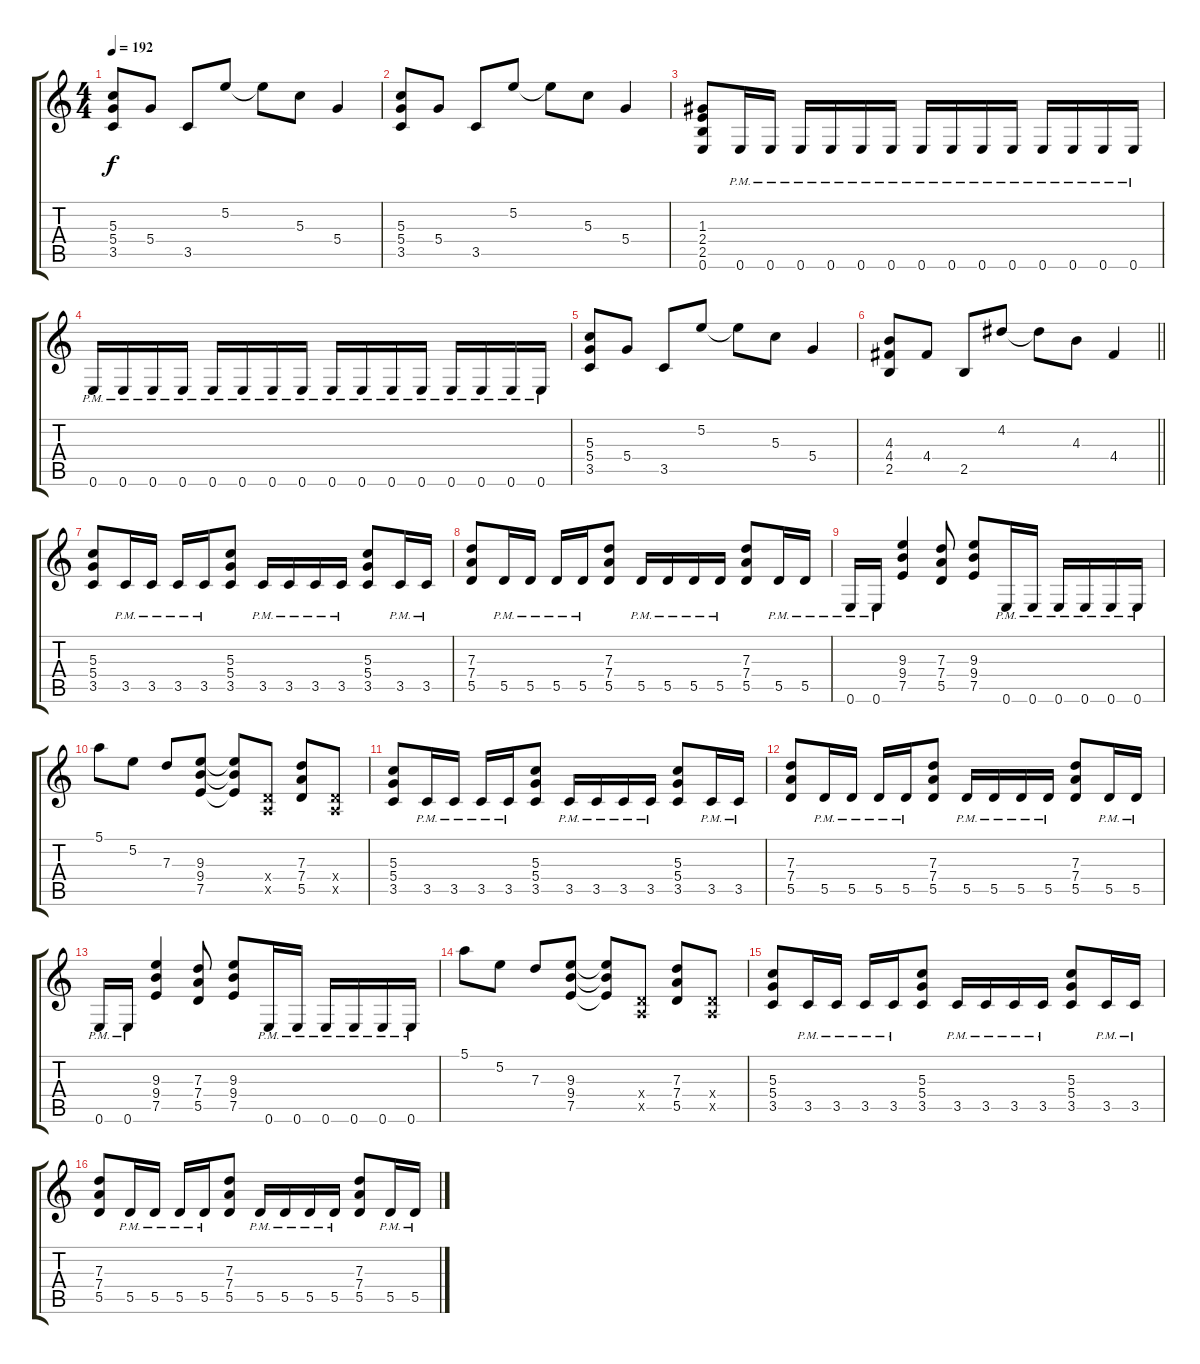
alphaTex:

\track "" {instrument distortionguitar}
\staff {score tabs}
\tuning (E4 B3 G3 D3 A2 E2) {hide}
\ts (4 4)
\tempo 192
\clef g2
\ks c
(5.3 5.4 3.5).8{dy f} 5.4.8 3.5.8 5.2.8 5.2{t}.8 5.3.8 5.4.4 |
(5.3 5.4 3.5).8 5.4.8 3.5.8 5.2.8 5.2{t}.8 5.3.8 5.4.4 |
(1.3 2.4 2.5 0.6).8 0.6{pm}.16 0.6{pm}.16 0.6{pm}.16 0.6{pm}.16 0.6{pm}.16 0.6{pm}.16 0.6{pm}.16 0.6{pm}.16 0.6{pm}.16 0.6{pm}.16 0.6{pm}.16 0.6{pm}.16 0.6{pm}.16 0.6{pm}.16 |
0.6{pm}.16 0.6{pm}.16 0.6{pm}.16 0.6{pm}.16 0.6{pm}.16 0.6{pm}.16 0.6{pm}.16 0.6{pm}.16 0.6{pm}.16 0.6{pm}.16 0.6{pm}.16 0.6{pm}.16 0.6{pm}.16 0.6{pm}.16 0.6{pm}.16 0.6{pm}.16 |
(5.3 5.4 3.5).8 5.4.8 3.5.8 5.2.8 5.2{t}.8 5.3.8 5.4.4 |
\barLineRight lightlight
(4.3 4.4 2.5).8 4.4.8 2.5.8 4.2.8 4.2{t}.8 4.3.8 4.4.4 |
(5.3 5.4 3.5).8 3.5{pm}.16 3.5{pm}.16 3.5{pm}.16 3.5{pm}.16 (5.3 5.4 3.5).8 3.5{pm}.16 3.5{pm}.16 3.5{pm}.16 3.5{pm}.16 (5.3 5.4 3.5).8 3.5{pm}.16 3.5{pm}.16 |
(7.3 7.4 5.5).8 5.5{pm}.16 5.5{pm}.16 5.5{pm}.16 5.5{pm}.16 (7.3 7.4 5.5).8 5.5{pm}.16 5.5{pm}.16 5.5{pm}.16 5.5{pm}.16 (7.3 7.4 5.5).8 5.5{pm}.16 5.5{pm}.16 |
0.6{pm}.16 0.6{pm}.16 (9.3 9.4 7.5).4 (7.3 7.4 5.5).8 (9.3 9.4 7.5).8 0.6{pm}.16 0.6{pm}.16 0.6{pm}.16 0.6{pm}.16 0.6{pm}.16 0.6{pm}.16 |
5.1.8 5.2.8 7.3.8 (9.3 9.4 7.5).8 (9.3{t} 9.4{t} 7.5{t}).8 (0.4{x} 0.5{x}).8 (7.3 7.4 5.5).8 (0.4{x} 0.5{x}).8 |
(5.3 5.4 3.5).8 3.5{pm}.16 3.5{pm}.16 3.5{pm}.16 3.5{pm}.16 (5.3 5.4 3.5).8 3.5{pm}.16 3.5{pm}.16 3.5{pm}.16 3.5{pm}.16 (5.3 5.4 3.5).8 3.5{pm}.16 3.5{pm}.16 |
(7.3 7.4 5.5).8 5.5{pm}.16 5.5{pm}.16 5.5{pm}.16 5.5{pm}.16 (7.3 7.4 5.5).8 5.5{pm}.16 5.5{pm}.16 5.5{pm}.16 5.5{pm}.16 (7.3 7.4 5.5).8 5.5{pm}.16 5.5{pm}.16 |
0.6{pm}.16 0.6{pm}.16 (9.3 9.4 7.5).4 (7.3 7.4 5.5).8 (9.3 9.4 7.5).8 0.6{pm}.16 0.6{pm}.16 0.6{pm}.16 0.6{pm}.16 0.6{pm}.16 0.6{pm}.16 |
5.1.8 5.2.8 7.3.8 (9.3 9.4 7.5).8 (9.3{t} 9.4{t} 7.5{t}).8 (0.4{x} 0.5{x}).8 (7.3 7.4 5.5).8 (0.4{x} 0.5{x}).8 |
(5.3 5.4 3.5).8 3.5{pm}.16 3.5{pm}.16 3.5{pm}.16 3.5{pm}.16 (5.3 5.4 3.5).8 3.5{pm}.16 3.5{pm}.16 3.5{pm}.16 3.5{pm}.16 (5.3 5.4 3.5).8 3.5{pm}.16 3.5{pm}.16 |
(7.3 7.4 5.5).8 5.5{pm}.16 5.5{pm}.16 5.5{pm}.16 5.5{pm}.16 (7.3 7.4 5.5).8 5.5{pm}.16 5.5{pm}.16 5.5{pm}.16 5.5{pm}.16 (7.3 7.4 5.5).8 5.5{pm}.16 5.5{pm}.16
